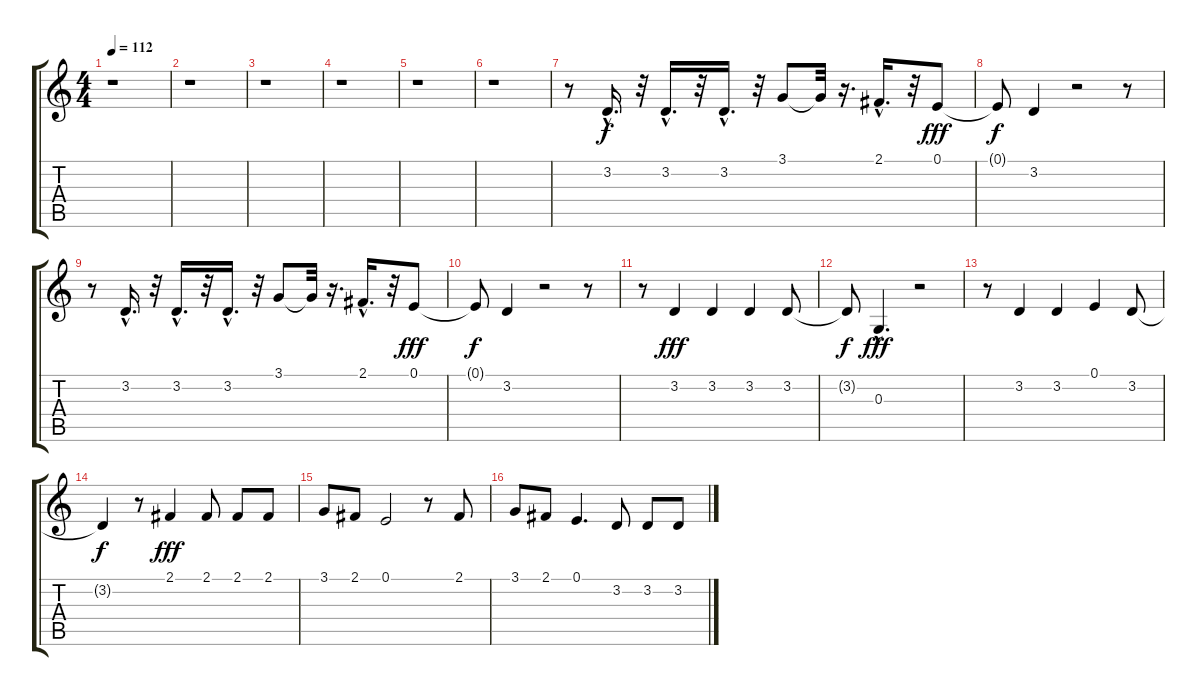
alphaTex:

\track "" {instrument altosax}
\staff {score tabs}
\tuning (E4 B3 G3 D3 A2 E2) {hide}
\ts (4 4)
\tempo 112
\clef g2
\ks c
r.1{dy f} |
r.1 |
r.1 |
r.1 |
r.1 |
r.1 |
r.8 3.2{hac}.16{d} r.32 3.2{hac}.16{d} r.32 3.2{hac}.16{d} r.32 3.1.8 3.1{t}.32 r.16{d} 2.1{hac}.16{d} r.32 0.1.8{dy fff} |
0.1{t}.8{dy f} 3.2.4 r.2 r.8 |
r.8 3.2{hac}.16{d} r.32 3.2{hac}.16{d} r.32 3.2{hac}.16{d} r.32 3.1.8 3.1{t}.32 r.16{d} 2.1{hac}.16{d} r.32 0.1.8{dy fff} |
0.1{t}.8{dy f} 3.2.4 r.2 r.8 |
r.8 3.2.4{dy fff} 3.2.4 3.2.4 3.2.8 |
3.2{t}.8{dy f} 0.3{hac}.4{d dy fff} r.2 |
r.8 3.2.4 3.2.4 0.1.4 3.2.8 |
3.2{t}.4{dy f} r.8 2.1.4{dy fff} 2.1.8 2.1.8 2.1.8 |
3.1.8 2.1.8 0.1.2 r.8 2.1.8 |
3.1.8 2.1.8 0.1.4{d} 3.2.8 3.2.8 3.2.8
